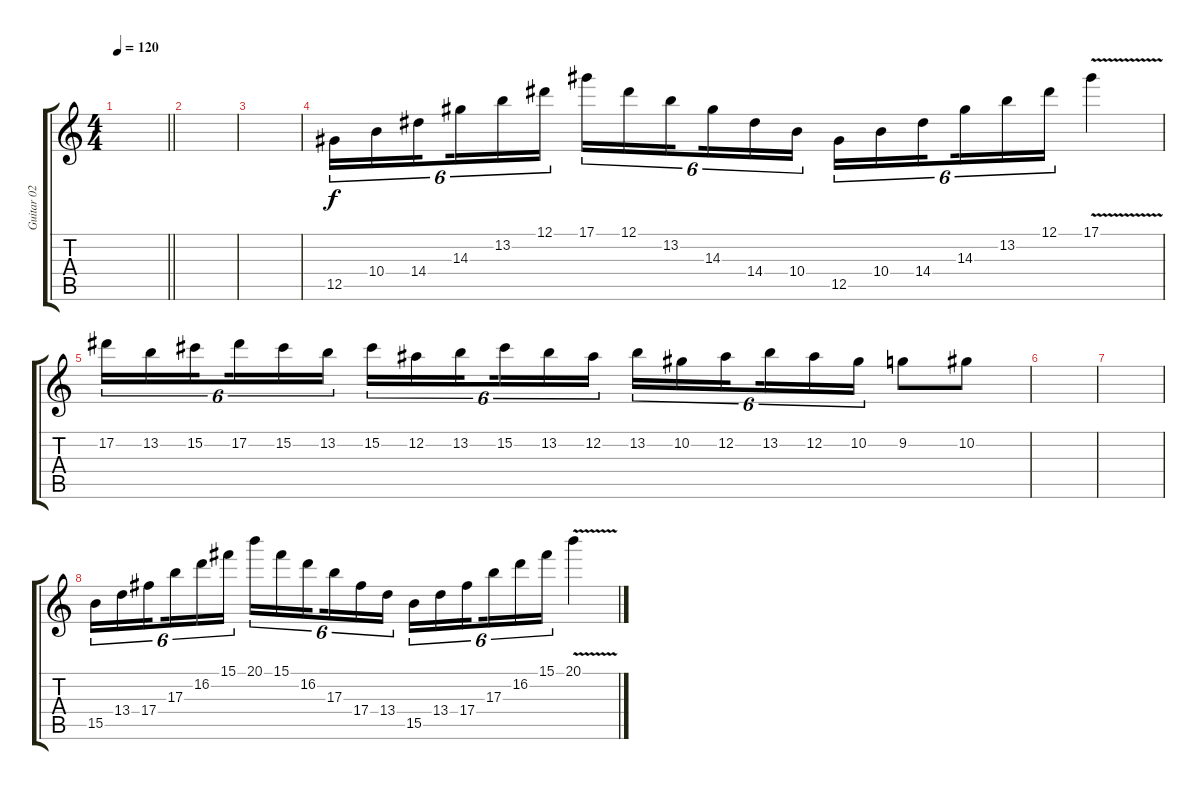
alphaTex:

\track ("Guitar 02" "Guitar 02") {instrument overdrivenguitar}
\staff {score tabs}
\tuning (Eb4 Bb3 Gb3 Db3 Ab2 Eb2) {hide}
\ts (4 4)
\tempo 120
\clef g2
\barLineRight lightlight
\ks c
|
\section ("" "")
|
|
12.5.16{tu (6 4) volume 16 balance 2} 10.4.16{tu (6 4)} 14.4.16{tu (6 4) beam splitsecondary} 14.3.16{tu (6 4)} 13.2.16{tu (6 4)} 12.1.16{tu (6 4)} 17.1.16{tu (6 4)} 12.1.16{tu (6 4)} 13.2.16{tu (6 4) beam splitsecondary} 14.3.16{tu (6 4)} 14.4.16{tu (6 4)} 10.4.16{tu (6 4)} 12.5.16{tu (6 4)} 10.4.16{tu (6 4)} 14.4.16{tu (6 4) beam splitsecondary} 14.3.16{tu (6 4)} 13.2.16{tu (6 4)} 12.1.16{tu (6 4)} 17.1{v}.4 |
17.2.16{tu (6 4)} 13.2.16{tu (6 4)} 15.2.16{tu (6 4) beam splitsecondary} 17.2.16{tu (6 4)} 15.2.16{tu (6 4)} 13.2.16{tu (6 4)} 15.2.16{tu (6 4)} 12.2.16{tu (6 4)} 13.2.16{tu (6 4) beam splitsecondary} 15.2.16{tu (6 4)} 13.2.16{tu (6 4)} 12.2.16{tu (6 4)} 13.2.16{tu (6 4)} 10.2.16{tu (6 4)} 12.2.16{tu (6 4) beam splitsecondary} 13.2.16{tu (6 4)} 12.2.16{tu (6 4)} 10.2.16{tu (6 4)} 9.2.8 10.2.8 |
|
|
15.5.16{tu (6 4) volume 16 balance 2} 13.4.16{tu (6 4)} 17.4.16{tu (6 4) beam splitsecondary} 17.3.16{tu (6 4)} 16.2.16{tu (6 4)} 15.1.16{tu (6 4)} 20.1.16{tu (6 4)} 15.1.16{tu (6 4)} 16.2.16{tu (6 4) beam splitsecondary} 17.3.16{tu (6 4)} 17.4.16{tu (6 4)} 13.4.16{tu (6 4)} 15.5.16{tu (6 4)} 13.4.16{tu (6 4)} 17.4.16{tu (6 4) beam splitsecondary} 17.3.16{tu (6 4)} 16.2.16{tu (6 4)} 15.1.16{tu (6 4)} 20.1{v}.4
